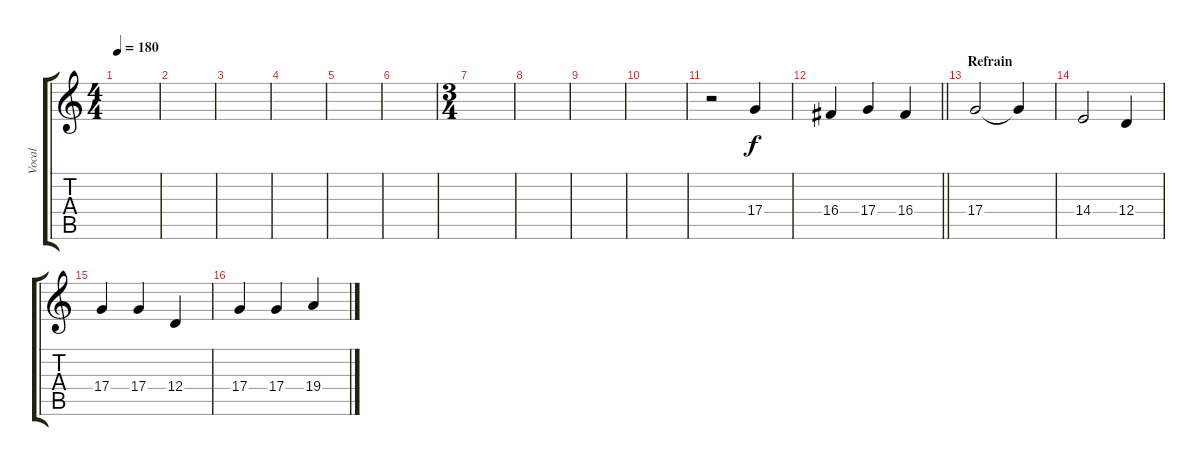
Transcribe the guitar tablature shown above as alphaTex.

\track ("Vocal" "Vocal") {instrument lead1square}
\staff {score tabs}
\tuning (E4 B3 G3 D3 A2 E2) {hide}
\ts (4 4)
\tempo 180
\clef g2
\ks c
|
|
|
|
|
|
\ts (3 4)
|
|
|
|
r.2 17.4.4 |
\barLineRight lightlight
16.4.4 17.4.4 16.4.4 |
\section ("" "Refrain")
17.4.2 17.4{t}.4 |
14.4.2 12.4.4 |
17.4.4 17.4.4 12.4.4 |
17.4.4 17.4.4 19.4.4
